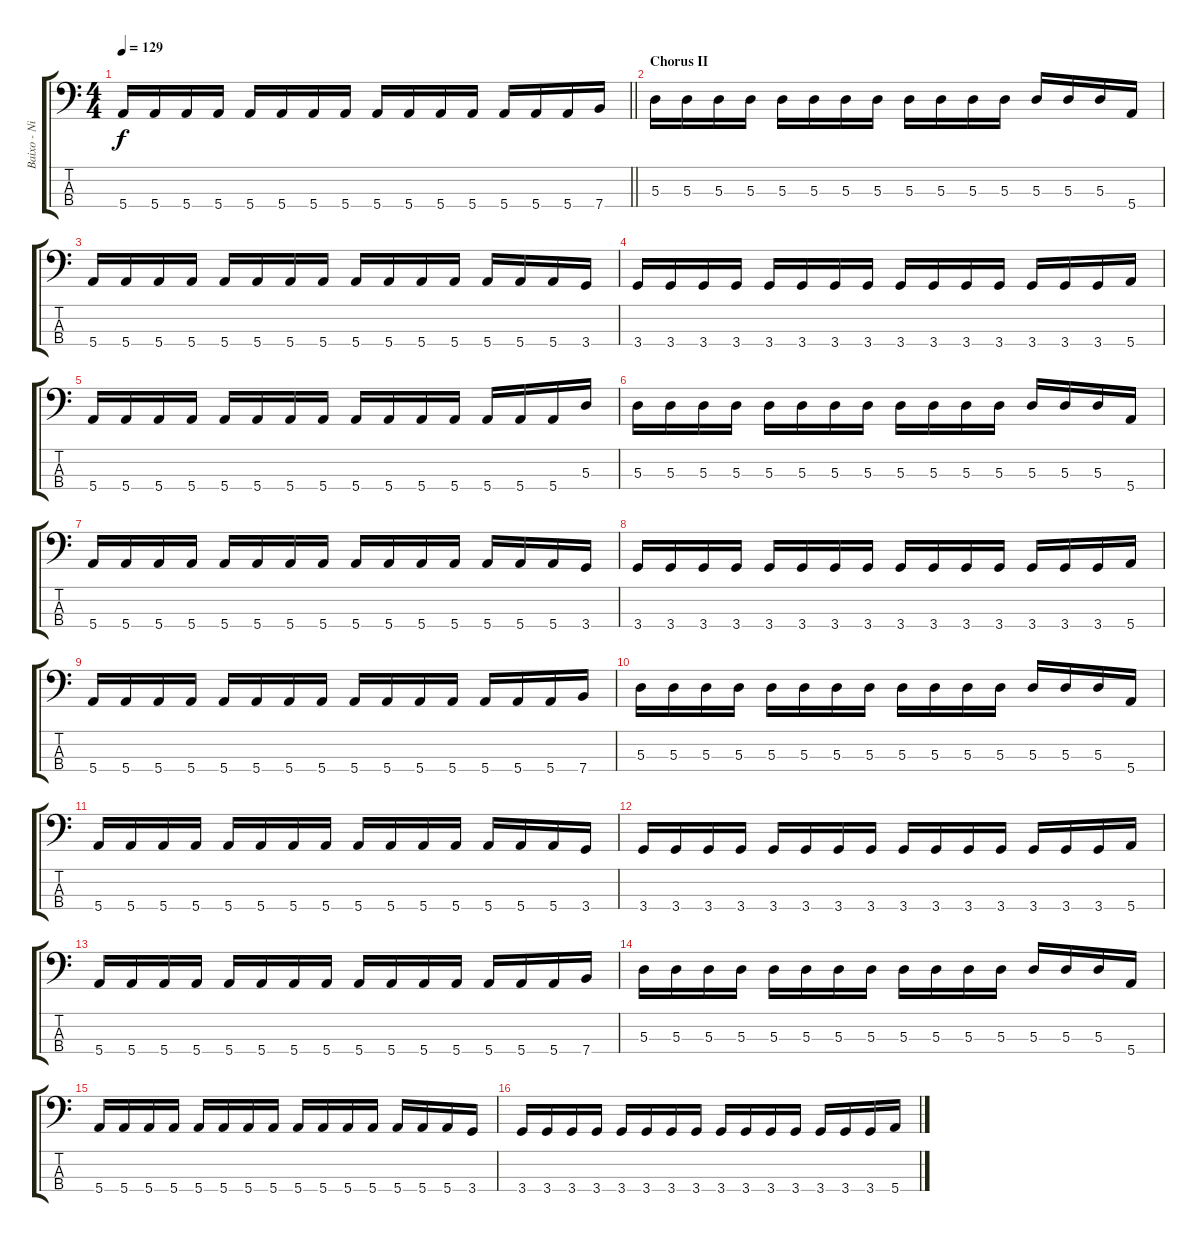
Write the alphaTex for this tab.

\track ("Baixo - Nikola" "Baixo - Ni") {instrument electricbasspick}
\staff {score tabs}
\tuning (G2 D2 A1 E1) {hide}
\ts (4 4)
\tempo 129
\clef f4
\barLineRight lightlight
\ks c
5.4.16{dy f} 5.4.16 5.4.16 5.4.16 5.4.16 5.4.16 5.4.16 5.4.16 5.4.16 5.4.16 5.4.16 5.4.16 5.4.16 5.4.16 5.4.16 7.4.16 |
\section ("" "Chorus II")
5.3.16 5.3.16 5.3.16 5.3.16 5.3.16 5.3.16 5.3.16 5.3.16 5.3.16 5.3.16 5.3.16 5.3.16 5.3.16 5.3.16 5.3.16 5.4.16 |
5.4.16 5.4.16 5.4.16 5.4.16 5.4.16 5.4.16 5.4.16 5.4.16 5.4.16 5.4.16 5.4.16 5.4.16 5.4.16 5.4.16 5.4.16 3.4.16 |
3.4.16 3.4.16 3.4.16 3.4.16 3.4.16 3.4.16 3.4.16 3.4.16 3.4.16 3.4.16 3.4.16 3.4.16 3.4.16 3.4.16 3.4.16 5.4.16 |
5.4.16 5.4.16 5.4.16 5.4.16 5.4.16 5.4.16 5.4.16 5.4.16 5.4.16 5.4.16 5.4.16 5.4.16 5.4.16 5.4.16 5.4.16 5.3.16 |
5.3.16 5.3.16 5.3.16 5.3.16 5.3.16 5.3.16 5.3.16 5.3.16 5.3.16 5.3.16 5.3.16 5.3.16 5.3.16 5.3.16 5.3.16 5.4.16 |
5.4.16 5.4.16 5.4.16 5.4.16 5.4.16 5.4.16 5.4.16 5.4.16 5.4.16 5.4.16 5.4.16 5.4.16 5.4.16 5.4.16 5.4.16 3.4.16 |
3.4.16 3.4.16 3.4.16 3.4.16 3.4.16 3.4.16 3.4.16 3.4.16 3.4.16 3.4.16 3.4.16 3.4.16 3.4.16 3.4.16 3.4.16 5.4.16 |
5.4.16 5.4.16 5.4.16 5.4.16 5.4.16 5.4.16 5.4.16 5.4.16 5.4.16 5.4.16 5.4.16 5.4.16 5.4.16 5.4.16 5.4.16 7.4.16 |
5.3.16 5.3.16 5.3.16 5.3.16 5.3.16 5.3.16 5.3.16 5.3.16 5.3.16 5.3.16 5.3.16 5.3.16 5.3.16 5.3.16 5.3.16 5.4.16 |
5.4.16 5.4.16 5.4.16 5.4.16 5.4.16 5.4.16 5.4.16 5.4.16 5.4.16 5.4.16 5.4.16 5.4.16 5.4.16 5.4.16 5.4.16 3.4.16 |
3.4.16 3.4.16 3.4.16 3.4.16 3.4.16 3.4.16 3.4.16 3.4.16 3.4.16 3.4.16 3.4.16 3.4.16 3.4.16 3.4.16 3.4.16 5.4.16 |
5.4.16 5.4.16 5.4.16 5.4.16 5.4.16 5.4.16 5.4.16 5.4.16 5.4.16 5.4.16 5.4.16 5.4.16 5.4.16 5.4.16 5.4.16 7.4.16 |
5.3.16 5.3.16 5.3.16 5.3.16 5.3.16 5.3.16 5.3.16 5.3.16 5.3.16 5.3.16 5.3.16 5.3.16 5.3.16 5.3.16 5.3.16 5.4.16 |
5.4.16 5.4.16 5.4.16 5.4.16 5.4.16 5.4.16 5.4.16 5.4.16 5.4.16 5.4.16 5.4.16 5.4.16 5.4.16 5.4.16 5.4.16 3.4.16 |
3.4.16 3.4.16 3.4.16 3.4.16 3.4.16 3.4.16 3.4.16 3.4.16 3.4.16 3.4.16 3.4.16 3.4.16 3.4.16 3.4.16 3.4.16 5.4.16
